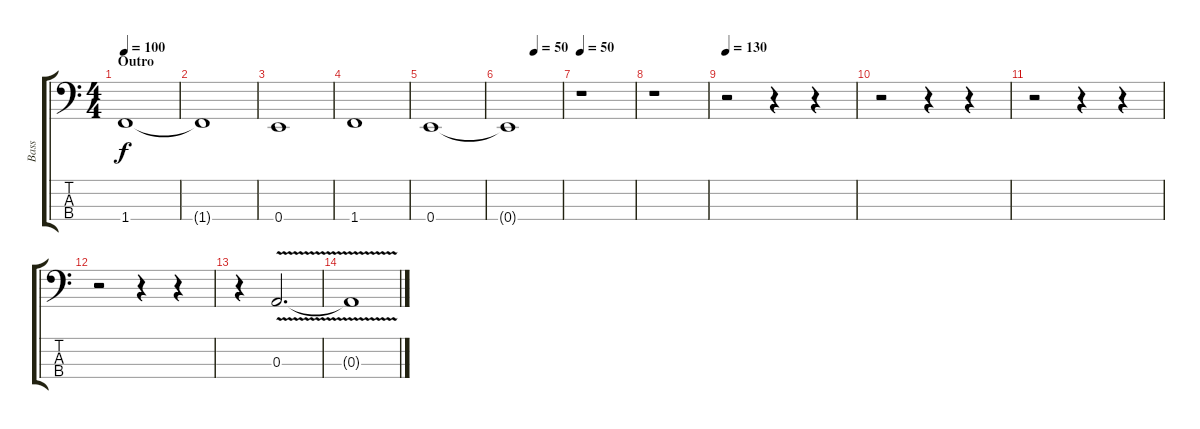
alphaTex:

\track ("Bass" "Bass") {instrument electricbassfinger}
\staff {score tabs}
\tuning (G2 D2 A1 E1) {hide}
\ts (4 4)
\section ("" "Outro")
\tempo 100
\clef f4
\ks c
1.4.1{dy f} |
1.4{t}.1 |
0.4.1 |
1.4.1 |
0.4.1 |
\tempo (50 0.5)
0.4{t}.1 |
\tempo 50
r.1 |
r.1 |
\tempo 130
r.2 r.4 r.4 |
r.2 r.4 r.4 |
r.2 r.4 r.4 |
r.2 r.4 r.4 |
r.4 0.3{v}.2{d} |
0.3{v t}.1
